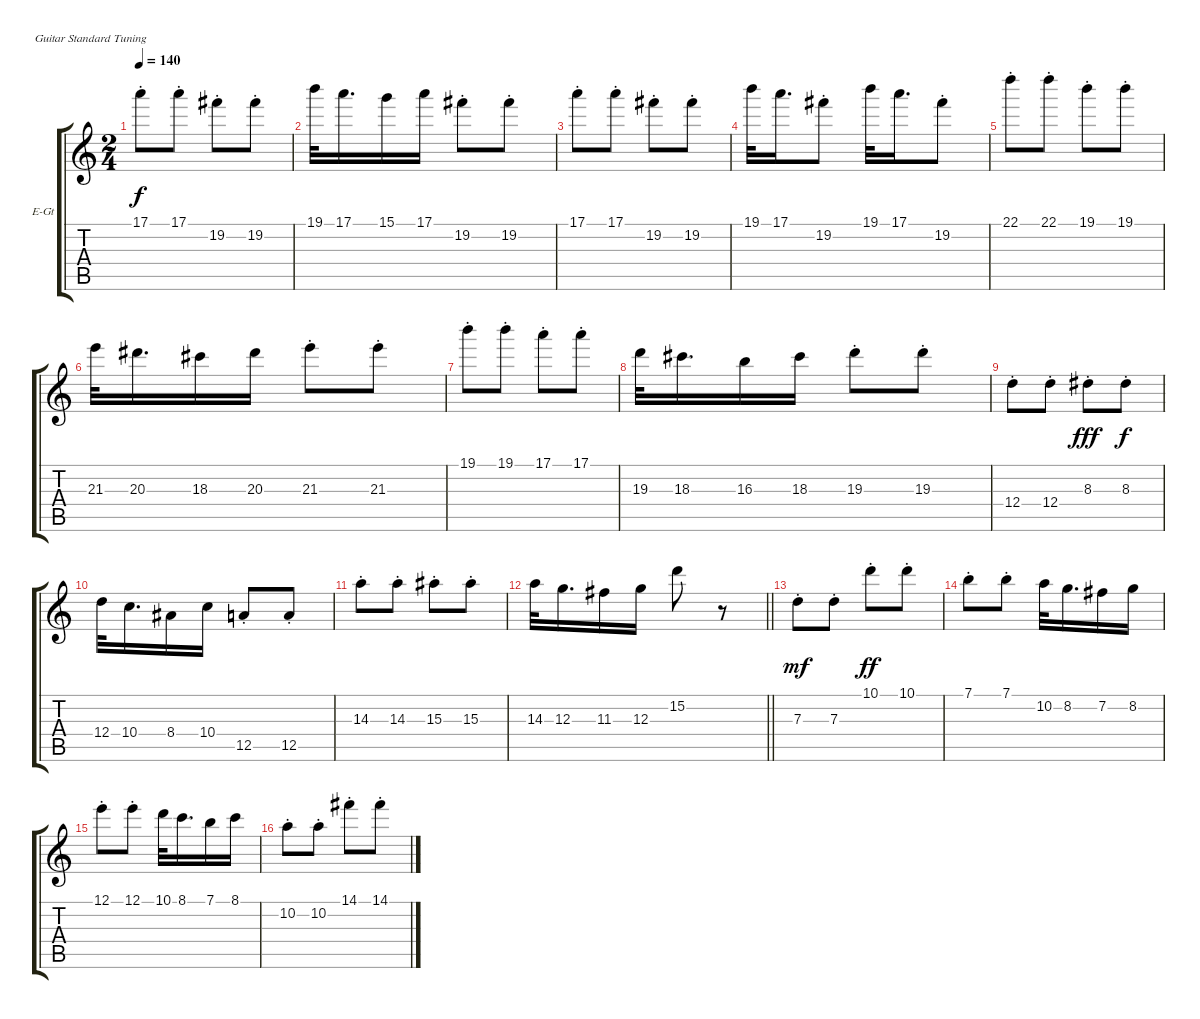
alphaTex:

\bracketExtendMode groupsimilarinstruments
\firstSystemTrackNameOrientation horizontal
\otherSystemsTrackNameOrientation horizontal
\track ("Guitar 1" "E-Gt") {instrument distortionguitar}
\staff {score tabs}
\tuning (E4 B3 G3 D3 A2 E2)
\ts (2 4)
\tempo 140
\clef g2
\ks c
17.1{st}.8{dy f} 17.1{st}.8 19.2{st}.8 19.2{st}.8 |
19.1.32 17.1.16{d} 15.1.16 17.1.16 19.2{st}.8 19.2{st}.8 |
17.1{st}.8 17.1{st}.8 19.2{st}.8 19.2{st}.8 |
19.1.32 17.1.16{d} 19.2{st}.8 19.1.32 17.1.16{d} 19.2{st}.8 |
22.1{st}.8 22.1{st}.8 19.1{st}.8 19.1{st}.8 |
21.3.32 20.3.16{d} 18.3.16 20.3.16 21.3{st}.8 21.3{st}.8 |
19.1{st}.8 19.1{st}.8 17.1{st}.8 17.1{st}.8 |
19.3.32 18.3.16{d} 16.3.16 18.3.16 19.3{st}.8 19.3{st}.8 |
12.4{st}.8 12.4{st}.8 8.3{st}.8{dy fff} 8.3{st}.8{dy f} |
12.4.32 10.4.16{d} 8.4.16 10.4.16 12.5{st}.8 12.5{st}.8 |
14.3{st}.8 14.3{st}.8 15.3{st}.8 15.3{st}.8 |
\barLineRight lightlight
14.3.32 12.3.16{d} 11.3.16 12.3.16 15.2.8 r.8 |
7.3{st}.8{dy mf} 7.3{st}.8 10.1{st}.8{dy ff} 10.1{st}.8 |
7.1{st}.8 7.1{st}.8 10.2.32 8.2.16{d} 7.2.16 8.2.16 |
12.1{st}.8 12.1{st}.8 10.1.32 8.1.16{d} 7.1.16 8.1.16 |
10.2{st}.8 10.2{st}.8 14.1{st}.8 14.1{st}.8
